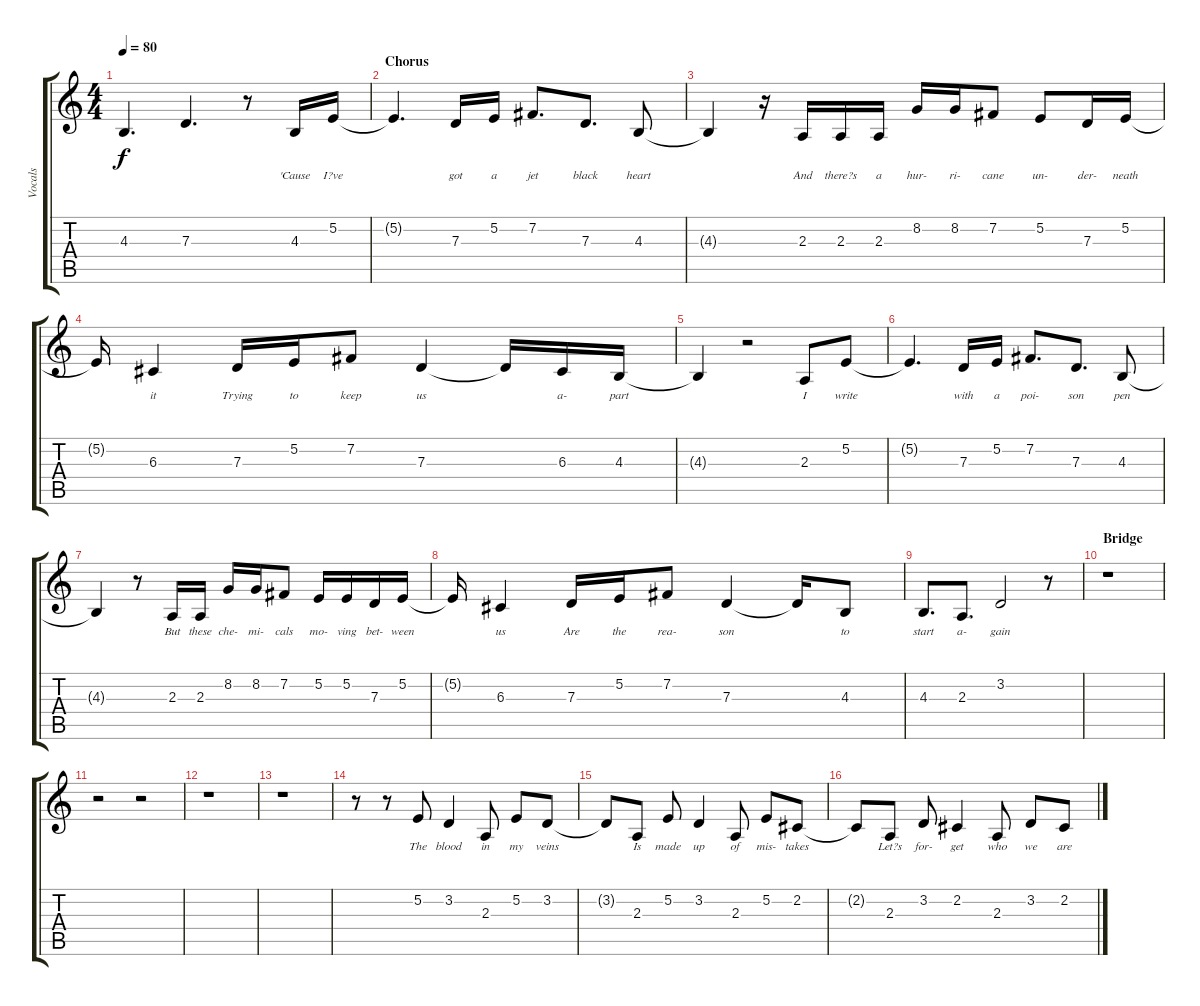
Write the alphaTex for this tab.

\track ("Vocals" "Vocals") {instrument acousticgrandpiano}
\staff {score tabs}
\tuning (E4 B3 G3 D3 A2 E2) {hide}
\ts (4 4)
\tempo 80
\clef g2
\ks c
4.3{t}.4{d lyrics (0 "") lyrics (1 "") lyrics (2 "") lyrics (3 "") lyrics (4 "") dy f} 7.3.4{d lyrics (0 "") lyrics (1 "") lyrics (2 "") lyrics (3 "") lyrics (4 "")} r.8 4.3.16{lyrics (0 "'Cause") lyrics (1 "") lyrics (2 "") lyrics (3 "") lyrics (4 "")} 5.2.16{lyrics (0 "I?ve") lyrics (1 "") lyrics (2 "") lyrics (3 "") lyrics (4 "")} |
\section ("" "Chorus")
5.2{t}.4{d lyrics (0 "") lyrics (1 "") lyrics (2 "") lyrics (3 "") lyrics (4 "")} 7.3.16{lyrics (0 "got") lyrics (1 "") lyrics (2 "") lyrics (3 "") lyrics (4 "")} 5.2.16{lyrics (0 "a") lyrics (1 "") lyrics (2 "") lyrics (3 "") lyrics (4 "")} 7.2.8{d lyrics (0 "jet") lyrics (1 "") lyrics (2 "") lyrics (3 "") lyrics (4 "")} 7.3.8{d lyrics (0 "black") lyrics (1 "") lyrics (2 "") lyrics (3 "") lyrics (4 "")} 4.3.8{lyrics (0 "heart") lyrics (1 "") lyrics (2 "") lyrics (3 "") lyrics (4 "")} |
4.3{t}.4{lyrics (0 "") lyrics (1 "") lyrics (2 "") lyrics (3 "") lyrics (4 "")} r.16 2.3.16{lyrics (0 "And") lyrics (1 "") lyrics (2 "") lyrics (3 "") lyrics (4 "")} 2.3.16{lyrics (0 "there?s") lyrics (1 "") lyrics (2 "") lyrics (3 "") lyrics (4 "")} 2.3.16{lyrics (0 "a") lyrics (1 "") lyrics (2 "") lyrics (3 "") lyrics (4 "")} 8.2.16{lyrics (0 "hur-") lyrics (1 "") lyrics (2 "") lyrics (3 "") lyrics (4 "")} 8.2.16{lyrics (0 "ri-") lyrics (1 "") lyrics (2 "") lyrics (3 "") lyrics (4 "")} 7.2.8{lyrics (0 "cane") lyrics (1 "") lyrics (2 "") lyrics (3 "") lyrics (4 "")} 5.2.8{lyrics (0 "un-") lyrics (1 "") lyrics (2 "") lyrics (3 "") lyrics (4 "")} 7.3.16{lyrics (0 "der-") lyrics (1 "") lyrics (2 "") lyrics (3 "") lyrics (4 "")} 5.2.16{lyrics (0 "neath") lyrics (1 "") lyrics (2 "") lyrics (3 "") lyrics (4 "")} |
5.2{t}.16{lyrics (0 "") lyrics (1 "") lyrics (2 "") lyrics (3 "") lyrics (4 "")} 6.3.4{lyrics (0 "it") lyrics (1 "") lyrics (2 "") lyrics (3 "") lyrics (4 "")} 7.3.16{lyrics (0 "Trying") lyrics (1 "") lyrics (2 "") lyrics (3 "") lyrics (4 "")} 5.2.16{lyrics (0 "to") lyrics (1 "") lyrics (2 "") lyrics (3 "") lyrics (4 "")} 7.2.8{lyrics (0 "keep") lyrics (1 "") lyrics (2 "") lyrics (3 "") lyrics (4 "")} 7.3.4{lyrics (0 "us") lyrics (1 "") lyrics (2 "") lyrics (3 "") lyrics (4 "")} 7.3{t}.16{lyrics (0 "") lyrics (1 "") lyrics (2 "") lyrics (3 "") lyrics (4 "")} 6.3.16{lyrics (0 "a-") lyrics (1 "") lyrics (2 "") lyrics (3 "") lyrics (4 "")} 4.3.16{lyrics (0 "part") lyrics (1 "") lyrics (2 "") lyrics (3 "") lyrics (4 "")} |
4.3{t}.4{lyrics (0 "") lyrics (1 "") lyrics (2 "") lyrics (3 "") lyrics (4 "")} r.2 2.3.8{lyrics (0 "I") lyrics (1 "") lyrics (2 "") lyrics (3 "") lyrics (4 "")} 5.2.8{lyrics (0 "write") lyrics (1 "") lyrics (2 "") lyrics (3 "") lyrics (4 "")} |
5.2{t}.4{d lyrics (0 "") lyrics (1 "") lyrics (2 "") lyrics (3 "") lyrics (4 "")} 7.3.16{lyrics (0 "with") lyrics (1 "") lyrics (2 "") lyrics (3 "") lyrics (4 "")} 5.2.16{lyrics (0 "a") lyrics (1 "") lyrics (2 "") lyrics (3 "") lyrics (4 "")} 7.2.8{d lyrics (0 "poi-") lyrics (1 "") lyrics (2 "") lyrics (3 "") lyrics (4 "")} 7.3.8{d lyrics (0 "son") lyrics (1 "") lyrics (2 "") lyrics (3 "") lyrics (4 "")} 4.3.8{lyrics (0 "pen") lyrics (1 "") lyrics (2 "") lyrics (3 "") lyrics (4 "")} |
4.3{t}.4{lyrics (0 "") lyrics (1 "") lyrics (2 "") lyrics (3 "") lyrics (4 "")} r.8 2.3.16{lyrics (0 "But") lyrics (1 "") lyrics (2 "") lyrics (3 "") lyrics (4 "")} 2.3.16{lyrics (0 "these") lyrics (1 "") lyrics (2 "") lyrics (3 "") lyrics (4 "")} 8.2.16{lyrics (0 "che-") lyrics (1 "") lyrics (2 "") lyrics (3 "") lyrics (4 "")} 8.2.16{lyrics (0 "mi-") lyrics (1 "") lyrics (2 "") lyrics (3 "") lyrics (4 "")} 7.2.8{lyrics (0 "cals") lyrics (1 "") lyrics (2 "") lyrics (3 "") lyrics (4 "")} 5.2.16{lyrics (0 "mo-") lyrics (1 "") lyrics (2 "") lyrics (3 "") lyrics (4 "")} 5.2.16{lyrics (0 "ving") lyrics (1 "") lyrics (2 "") lyrics (3 "") lyrics (4 "")} 7.3.16{lyrics (0 "bet-") lyrics (1 "") lyrics (2 "") lyrics (3 "") lyrics (4 "")} 5.2.16{lyrics (0 "ween") lyrics (1 "") lyrics (2 "") lyrics (3 "") lyrics (4 "")} |
5.2{t}.16{lyrics (0 "") lyrics (1 "") lyrics (2 "") lyrics (3 "") lyrics (4 "")} 6.3.4{lyrics (0 "us") lyrics (1 "") lyrics (2 "") lyrics (3 "") lyrics (4 "")} 7.3.16{lyrics (0 "Are") lyrics (1 "") lyrics (2 "") lyrics (3 "") lyrics (4 "")} 5.2.16{lyrics (0 "the") lyrics (1 "") lyrics (2 "") lyrics (3 "") lyrics (4 "")} 7.2.8{lyrics (0 "rea-") lyrics (1 "") lyrics (2 "") lyrics (3 "") lyrics (4 "")} 7.3.4{lyrics (0 "son") lyrics (1 "") lyrics (2 "") lyrics (3 "") lyrics (4 "")} 7.3{t}.16{lyrics (0 "") lyrics (1 "") lyrics (2 "") lyrics (3 "") lyrics (4 "")} 4.3.8{lyrics (0 "to") lyrics (1 "") lyrics (2 "") lyrics (3 "") lyrics (4 "")} |
4.3.8{d lyrics (0 "start") lyrics (1 "") lyrics (2 "") lyrics (3 "") lyrics (4 "")} 2.3.8{d lyrics (0 "a-") lyrics (1 "") lyrics (2 "") lyrics (3 "") lyrics (4 "")} 3.2.2{lyrics (0 "gain") lyrics (1 "") lyrics (2 "") lyrics (3 "") lyrics (4 "")} r.8 |
\section ("" "Bridge")
r.1 |
r.2 r.2 |
r.1 |
r.1 |
r.8 r.8 5.2.8{lyrics (0 "The") lyrics (1 "") lyrics (2 "") lyrics (3 "") lyrics (4 "")} 3.2.4{lyrics (0 "blood") lyrics (1 "") lyrics (2 "") lyrics (3 "") lyrics (4 "")} 2.3.8{lyrics (0 "in") lyrics (1 "") lyrics (2 "") lyrics (3 "") lyrics (4 "")} 5.2.8{lyrics (0 "my") lyrics (1 "") lyrics (2 "") lyrics (3 "") lyrics (4 "")} 3.2.8{lyrics (0 "veins") lyrics (1 "") lyrics (2 "") lyrics (3 "") lyrics (4 "")} |
3.2{t}.8{lyrics (0 "") lyrics (1 "") lyrics (2 "") lyrics (3 "") lyrics (4 "")} 2.3.8{lyrics (0 "Is") lyrics (1 "") lyrics (2 "") lyrics (3 "") lyrics (4 "")} 5.2.8{lyrics (0 "made") lyrics (1 "") lyrics (2 "") lyrics (3 "") lyrics (4 "")} 3.2.4{lyrics (0 "up") lyrics (1 "") lyrics (2 "") lyrics (3 "") lyrics (4 "")} 2.3.8{lyrics (0 "of") lyrics (1 "") lyrics (2 "") lyrics (3 "") lyrics (4 "")} 5.2.8{lyrics (0 "mis-") lyrics (1 "") lyrics (2 "") lyrics (3 "") lyrics (4 "")} 2.2.8{lyrics (0 "takes") lyrics (1 "") lyrics (2 "") lyrics (3 "") lyrics (4 "")} |
2.2{t}.8{lyrics (0 "") lyrics (1 "") lyrics (2 "") lyrics (3 "") lyrics (4 "")} 2.3.8{lyrics (0 "Let?s") lyrics (1 "") lyrics (2 "") lyrics (3 "") lyrics (4 "")} 3.2.8{lyrics (0 "for-") lyrics (1 "") lyrics (2 "") lyrics (3 "") lyrics (4 "")} 2.2.4{lyrics (0 "get") lyrics (1 "") lyrics (2 "") lyrics (3 "") lyrics (4 "")} 2.3.8{lyrics (0 "who") lyrics (1 "") lyrics (2 "") lyrics (3 "") lyrics (4 "")} 3.2.8{lyrics (0 "we") lyrics (1 "") lyrics (2 "") lyrics (3 "") lyrics (4 "")} 2.2.8{lyrics (0 "are") lyrics (1 "") lyrics (2 "") lyrics (3 "") lyrics (4 "")}
